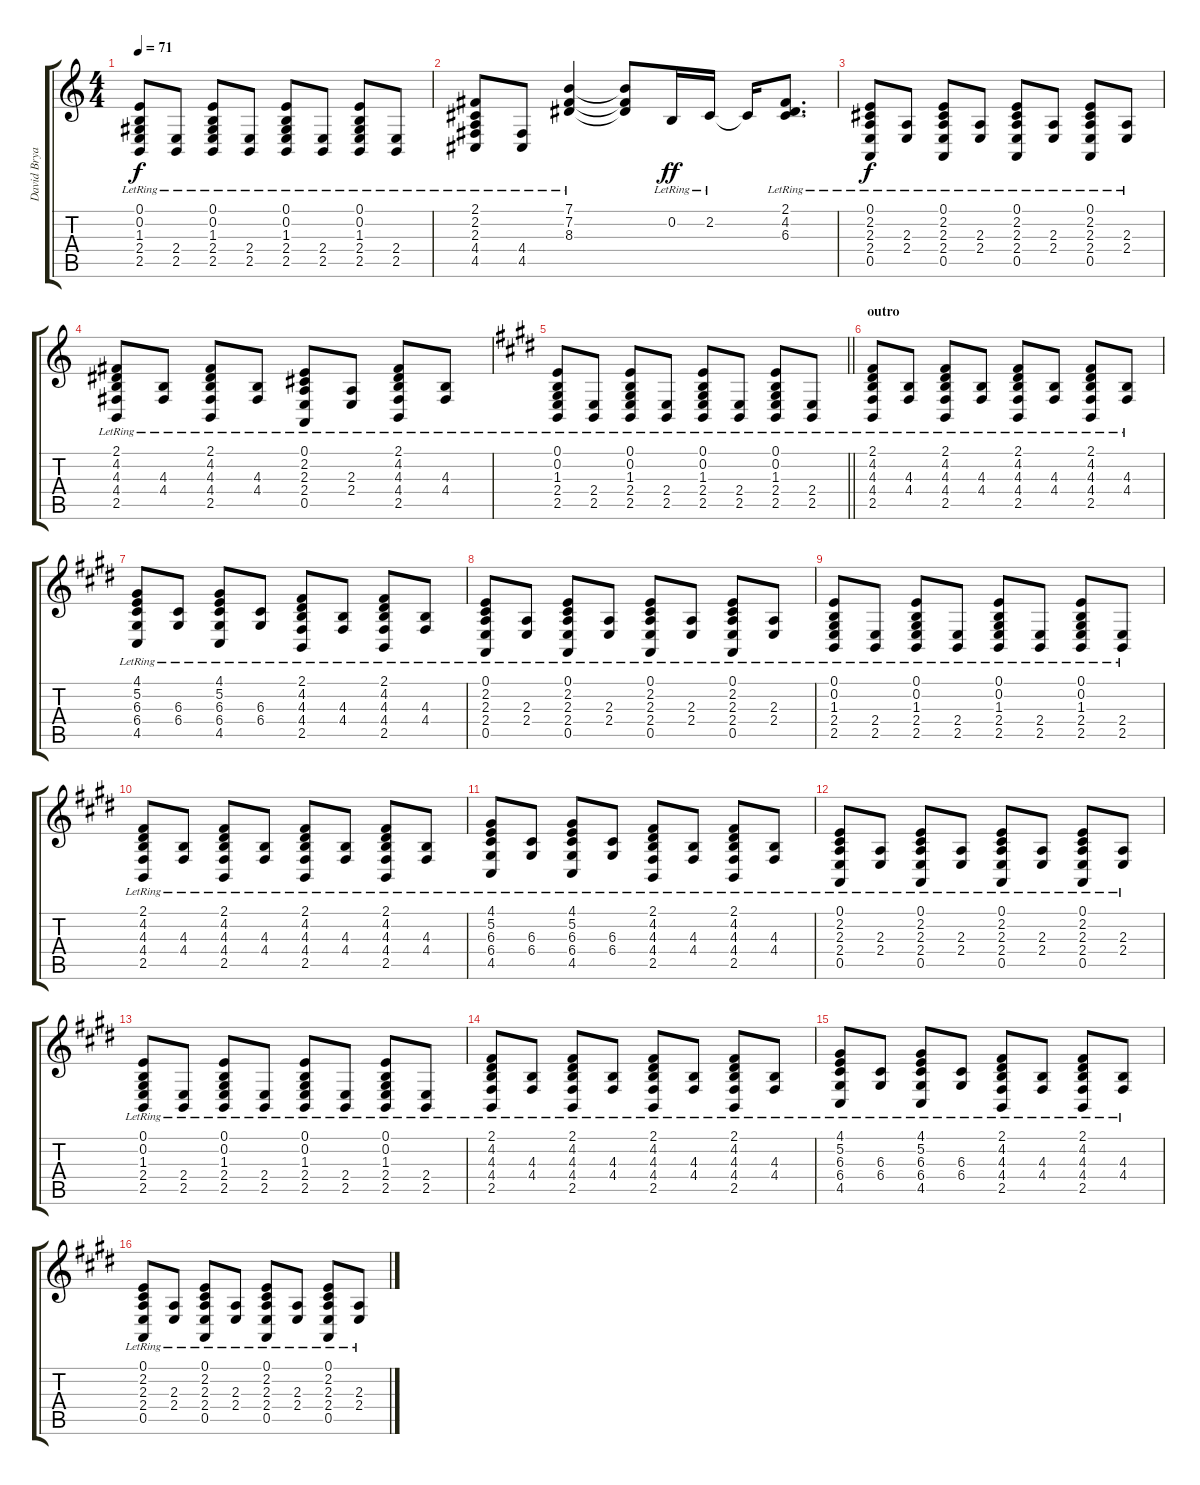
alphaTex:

\track ("David Bryan" "David Brya") {instrument brightacousticpiano}
\staff {score tabs}
\tuning (E4 B3 G3 D3 A2 E2) {hide}
\ts (4 4)
\tempo 71
\clef g2
\ks c
(0.1{lr} 0.2{lr} 1.3{lr} 2.4{lr} 2.5{lr}).8{dy f} (2.4{lr} 2.5{lr}).8 (0.1{lr} 0.2{lr} 1.3{lr} 2.4{lr} 2.5{lr}).8 (2.4{lr} 2.5{lr}).8 (0.1{lr} 0.2{lr} 1.3{lr} 2.4{lr} 2.5{lr}).8 (2.4{lr} 2.5{lr}).8 (0.1{lr} 0.2{lr} 1.3{lr} 2.4{lr} 2.5{lr}).8 (2.4{lr} 2.5{lr}).8 |
(2.1{lr} 2.2{lr} 2.3{lr} 4.4{lr} 4.5{lr}).8 (4.4{lr} 4.5{lr}).8 (7.1{lr} 7.2{lr} 8.3{lr}).4 (7.1{t} 7.2{t} 8.3{t}).8 0.2{lr}.16{dy ff} 2.2{lr}.16 2.2{t}.16 (2.1{lr} 4.2{lr} 6.3{lr}).8{d} |
(0.1{lr} 2.2{lr} 2.3{lr} 2.4{lr} 0.5{lr}).8{dy f} (2.3{lr} 2.4{lr}).8 (0.1{lr} 2.2{lr} 2.3{lr} 2.4{lr} 0.5{lr}).8 (2.3{lr} 2.4{lr}).8 (0.1{lr} 2.2{lr} 2.3{lr} 2.4{lr} 0.5{lr}).8 (2.3{lr} 2.4{lr}).8 (0.1{lr} 2.2{lr} 2.3{lr} 2.4{lr} 0.5{lr}).8 (2.3{lr} 2.4{lr}).8 |
(2.1{lr} 4.2{lr} 4.3{lr} 4.4{lr} 2.5{lr}).8 (4.3{lr} 4.4{lr}).8 (2.1{lr} 4.2{lr} 4.3{lr} 4.4{lr} 2.5{lr}).8 (4.3{lr} 4.4{lr}).8 (0.1{lr} 2.2{lr} 2.3{lr} 2.4{lr} 0.5{lr}).8 (2.3{lr} 2.4{lr}).8 (2.1{lr} 4.2{lr} 4.3{lr} 4.4{lr} 2.5{lr}).8 (4.3{lr} 4.4{lr}).8 |
\barLineRight lightlight
\ks e
(0.1{lr} 0.2{lr} 1.3{lr} 2.4{lr} 2.5{lr}).8 (2.4{lr} 2.5{lr}).8 (0.1{lr} 0.2{lr} 1.3{lr} 2.4{lr} 2.5{lr}).8 (2.4{lr} 2.5{lr}).8 (0.1{lr} 0.2{lr} 1.3{lr} 2.4{lr} 2.5{lr}).8 (2.4{lr} 2.5{lr}).8 (0.1{lr} 0.2{lr} 1.3{lr} 2.4{lr} 2.5{lr}).8 (2.4{lr} 2.5{lr}).8 |
\section ("" "outro")
(2.1{lr} 4.2{lr} 4.3{lr} 4.4{lr} 2.5{lr}).8 (4.3{lr} 4.4{lr}).8 (2.1{lr} 4.2{lr} 4.3{lr} 4.4{lr} 2.5{lr}).8 (4.3{lr} 4.4{lr}).8 (2.1{lr} 4.2{lr} 4.3{lr} 4.4{lr} 2.5{lr}).8 (4.3{lr} 4.4{lr}).8 (2.1{lr} 4.2{lr} 4.3{lr} 4.4{lr} 2.5{lr}).8 (4.3{lr} 4.4{lr}).8 |
(4.1{lr} 5.2{lr} 6.3{lr} 6.4{lr} 4.5{lr}).8 (6.3{lr} 6.4{lr}).8 (4.1{lr} 5.2{lr} 6.3{lr} 6.4{lr} 4.5{lr}).8 (6.3{lr} 6.4{lr}).8 (2.1{lr} 4.2{lr} 4.3{lr} 4.4{lr} 2.5{lr}).8 (4.3{lr} 4.4{lr}).8 (2.1{lr} 4.2{lr} 4.3{lr} 4.4{lr} 2.5{lr}).8 (4.3{lr} 4.4{lr}).8 |
(0.1{lr} 2.2{lr} 2.3{lr} 2.4{lr} 0.5{lr}).8 (2.3{lr} 2.4{lr}).8 (0.1{lr} 2.2{lr} 2.3{lr} 2.4{lr} 0.5{lr}).8 (2.3{lr} 2.4{lr}).8 (0.1{lr} 2.2{lr} 2.3{lr} 2.4{lr} 0.5{lr}).8 (2.3{lr} 2.4{lr}).8 (0.1{lr} 2.2{lr} 2.3{lr} 2.4{lr} 0.5{lr}).8 (2.3{lr} 2.4{lr}).8 |
(0.1{lr} 0.2{lr} 1.3{lr} 2.4{lr} 2.5{lr}).8 (2.4{lr} 2.5{lr}).8 (0.1{lr} 0.2{lr} 1.3{lr} 2.4{lr} 2.5{lr}).8 (2.4{lr} 2.5{lr}).8 (0.1{lr} 0.2{lr} 1.3{lr} 2.4{lr} 2.5{lr}).8 (2.4{lr} 2.5{lr}).8 (0.1{lr} 0.2{lr} 1.3{lr} 2.4{lr} 2.5{lr}).8 (2.4{lr} 2.5{lr}).8 |
(2.1{lr} 4.2{lr} 4.3{lr} 4.4{lr} 2.5{lr}).8 (4.3{lr} 4.4{lr}).8 (2.1{lr} 4.2{lr} 4.3{lr} 4.4{lr} 2.5{lr}).8 (4.3{lr} 4.4{lr}).8 (2.1{lr} 4.2{lr} 4.3{lr} 4.4{lr} 2.5{lr}).8 (4.3{lr} 4.4{lr}).8 (2.1{lr} 4.2{lr} 4.3{lr} 4.4{lr} 2.5{lr}).8 (4.3{lr} 4.4{lr}).8 |
(4.1{lr} 5.2{lr} 6.3{lr} 6.4{lr} 4.5{lr}).8 (6.3{lr} 6.4{lr}).8 (4.1{lr} 5.2{lr} 6.3{lr} 6.4{lr} 4.5{lr}).8 (6.3{lr} 6.4{lr}).8 (2.1{lr} 4.2{lr} 4.3{lr} 4.4{lr} 2.5{lr}).8 (4.3{lr} 4.4{lr}).8 (2.1{lr} 4.2{lr} 4.3{lr} 4.4{lr} 2.5{lr}).8 (4.3{lr} 4.4{lr}).8 |
(0.1{lr} 2.2{lr} 2.3{lr} 2.4{lr} 0.5{lr}).8 (2.3{lr} 2.4{lr}).8 (0.1{lr} 2.2{lr} 2.3{lr} 2.4{lr} 0.5{lr}).8 (2.3{lr} 2.4{lr}).8 (0.1{lr} 2.2{lr} 2.3{lr} 2.4{lr} 0.5{lr}).8 (2.3{lr} 2.4{lr}).8 (0.1{lr} 2.2{lr} 2.3{lr} 2.4{lr} 0.5{lr}).8 (2.3{lr} 2.4{lr}).8 |
(0.1{lr} 0.2{lr} 1.3{lr} 2.4{lr} 2.5{lr}).8 (2.4{lr} 2.5{lr}).8 (0.1{lr} 0.2{lr} 1.3{lr} 2.4{lr} 2.5{lr}).8 (2.4{lr} 2.5{lr}).8 (0.1{lr} 0.2{lr} 1.3{lr} 2.4{lr} 2.5{lr}).8 (2.4{lr} 2.5{lr}).8 (0.1{lr} 0.2{lr} 1.3{lr} 2.4{lr} 2.5{lr}).8 (2.4{lr} 2.5{lr}).8 |
(2.1{lr} 4.2{lr} 4.3{lr} 4.4{lr} 2.5{lr}).8 (4.3{lr} 4.4{lr}).8 (2.1{lr} 4.2{lr} 4.3{lr} 4.4{lr} 2.5{lr}).8 (4.3{lr} 4.4{lr}).8 (2.1{lr} 4.2{lr} 4.3{lr} 4.4{lr} 2.5{lr}).8 (4.3{lr} 4.4{lr}).8 (2.1{lr} 4.2{lr} 4.3{lr} 4.4{lr} 2.5{lr}).8 (4.3{lr} 4.4{lr}).8 |
(4.1{lr} 5.2{lr} 6.3{lr} 6.4{lr} 4.5{lr}).8 (6.3{lr} 6.4{lr}).8 (4.1{lr} 5.2{lr} 6.3{lr} 6.4{lr} 4.5{lr}).8 (6.3{lr} 6.4{lr}).8 (2.1{lr} 4.2{lr} 4.3{lr} 4.4{lr} 2.5{lr}).8 (4.3{lr} 4.4{lr}).8 (2.1{lr} 4.2{lr} 4.3{lr} 4.4{lr} 2.5{lr}).8 (4.3{lr} 4.4{lr}).8 |
(0.1{lr} 2.2{lr} 2.3{lr} 2.4{lr} 0.5{lr}).8 (2.3{lr} 2.4{lr}).8 (0.1{lr} 2.2{lr} 2.3{lr} 2.4{lr} 0.5{lr}).8 (2.3{lr} 2.4{lr}).8 (0.1{lr} 2.2{lr} 2.3{lr} 2.4{lr} 0.5{lr}).8 (2.3{lr} 2.4{lr}).8 (0.1{lr} 2.2{lr} 2.3{lr} 2.4{lr} 0.5{lr}).8 (2.3{lr} 2.4{lr}).8
